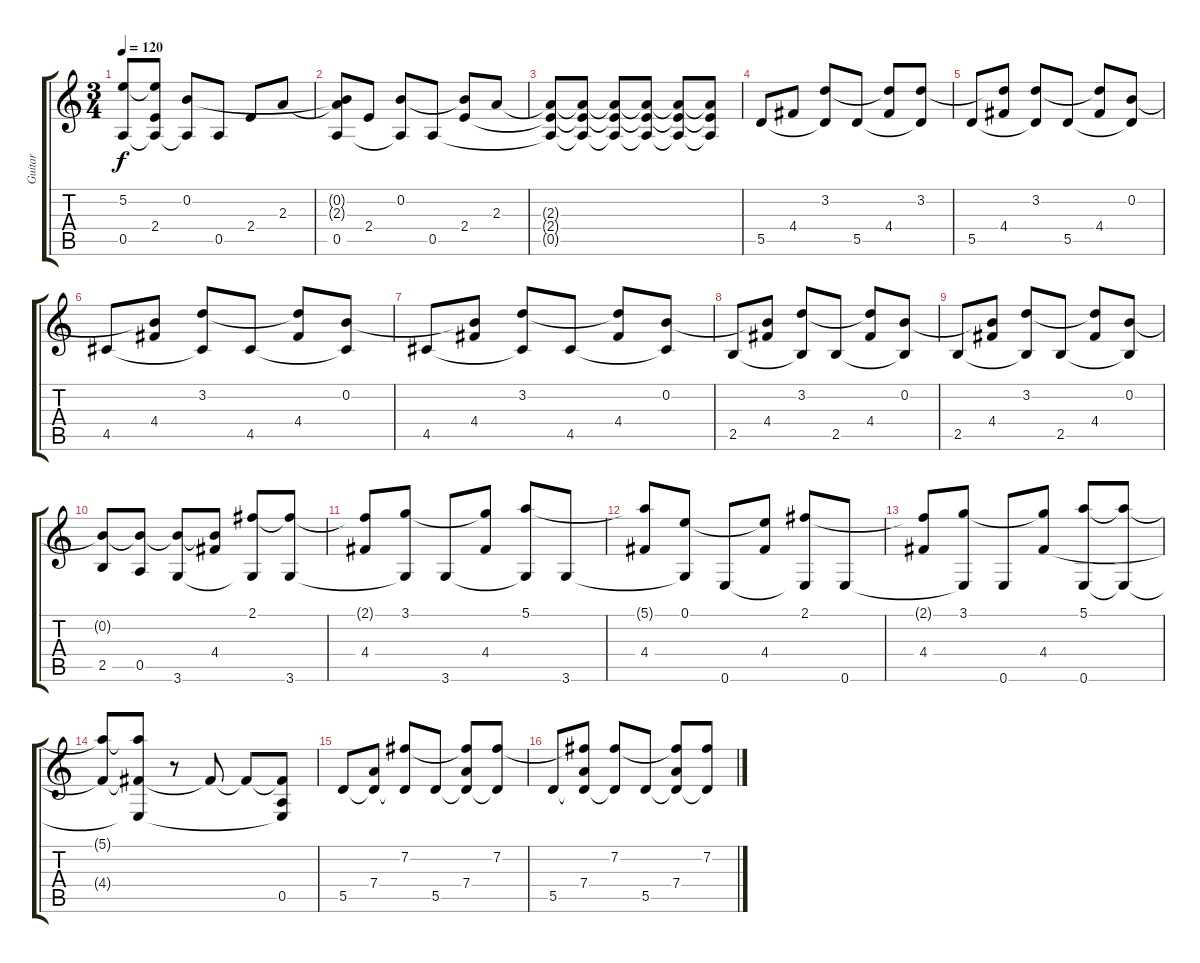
\track ("Guitar" "Guitar") {instrument acousticguitarsteel}
\staff {score tabs}
\tuning (E4 B3 G3 D3 A2 E2) {hide}
\ts (3 4)
\tempo 120
\clef g2
\ks c
(5.2{t} 0.5).8{dy f} (5.2{t} 2.4 0.5{t}).8 (0.2 0.5{t}).8 0.5.8 2.4.8 2.3.8 |
(0.2{t} 2.3{t} 0.5).8 2.4.8 (0.2 0.5{t}).8 0.5.8 (0.2{t} 2.4).8 2.3.8 |
(2.3{t} 2.4{t} 0.5{t}).8 (2.3{t} 2.4{t} 0.5{t}).8 (2.3{t} 2.4{t} 0.5{t}).8 (2.3{t} 2.4{t} 0.5{t}).8 (2.3{t} 2.4{t} 0.5{t}).8 (2.3{t} 2.4{t} 0.5{t}).8 |
5.5.8{volume 7} 4.4.8{volume 9} (3.2 5.5{t}).8{volume 11} 5.5.8{volume 13} (3.2{t} 4.4).8 (3.2 5.5{t}).8 |
5.5.8 (3.2{t} 4.4).8 (3.2 5.5{t}).8 5.5.8 (3.2{t} 4.4).8 (0.2 5.5{t}).8 |
4.5.8 (0.2{t} 4.4).8 (3.2 4.5{t}).8 4.5.8 (3.2{t} 4.4).8 (0.2 4.5{t}).8 |
4.5.8 (0.2{t} 4.4).8 (3.2 4.5{t}).8 4.5.8 (3.2{t} 4.4).8 (0.2 4.5{t}).8 |
2.5.8 (0.2{t} 4.4).8 (3.2 2.5{t}).8 2.5.8 (3.2{t} 4.4).8 (0.2 2.5{t}).8 |
2.5.8 (0.2{t} 4.4).8 (3.2 2.5{t}).8 2.5.8 (3.2{t} 4.4).8 (0.2 2.5{t}).8 |
(0.2{t} 2.5).8 (0.2{t} 0.5).8 (0.2{t} 3.6).8 (0.2{t} 4.4).8 (2.1 3.6{t}).8 (2.1{t} 3.6).8 |
(2.1{t} 4.4).8 (3.1 3.6{t}).8 3.6.8 (3.1{t} 4.4).8 (5.1 3.6{t}).8 3.6.8 |
(5.1{t} 4.4).8 (0.1 3.6{t}).8 0.6.8 (0.1{t} 4.4).8 (2.1 0.6{t}).8 0.6.8 |
(2.1{t} 4.4).8 (3.1 0.6{t}).8 0.6.8 (3.1{t} 4.4).8 (5.1 0.6).8 (5.1{t} 0.6{t}).8 |
(5.1{t} 4.4{t}).8 (5.1{t} 4.4{t} 0.6{t}).8 r.8 4.4{t}.8 4.4{t}.8 (4.4{t} 0.5 0.6{t}).8 |
5.5.8{volume 5} (7.4 5.5{t}).8{volume 13} (7.2 5.5{t}).8 5.5.8 (7.2{t} 7.4 5.5{t}).8 (7.2 5.5{t}).8 |
5.5.8 (7.2{t} 7.4 5.5{t}).8 (7.2 5.5{t}).8 5.5.8 (7.2{t} 7.4 5.5{t}).8 (7.2 5.5{t}).8
